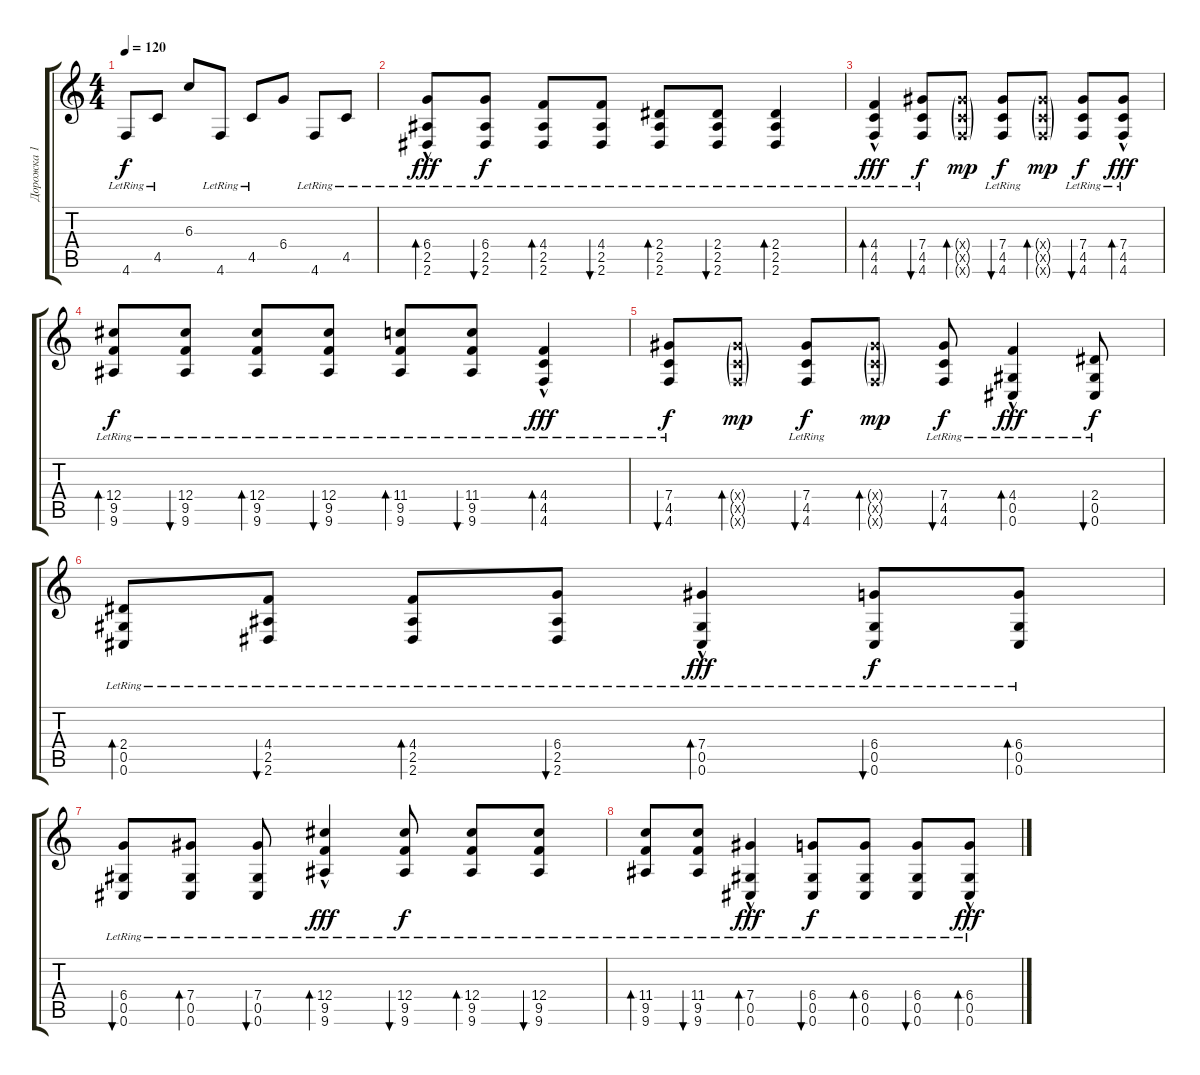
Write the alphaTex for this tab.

\track ("Дорожка 1" "Дорожка 1") {instrument acousticguitarsteel}
\staff {score tabs}
\tuning (Eb4 Bb3 Gb3 Db3 Ab2 Db2) {hide}
\ts (4 4)
\tempo 120
\clef g2
\ks aminor
4.6{lr}.8{dy f} 4.5{lr}.8 6.3.8 4.6{lr}.8 4.5{lr}.8 6.4.8 4.6{lr}.8 4.5{lr}.8 |
(6.4{hac} 2.5{hac} 2.6{hac lr}).8{bd 60 dy fff} (6.4 2.5{lr} 2.6).8{bu 60 dy f} (4.4 2.5{lr} 2.6).8{bd 60} (4.4 2.5{lr} 2.6).8{bu 60} (2.4 2.5{lr} 2.6).8{bd 60} (2.4 2.5{lr} 2.6).8{bu 60} (2.4 2.5{lr} 2.6).4{bd 60} |
(4.4{hac} 4.5{hac lr} 4.6{hac}).4{bd 60 dy fff} (7.4 4.5{lr} 4.6).8{bu 60 dy f} (7.4{g x} 4.5{g x} 4.6{g x}).8{bd 60 dy mp} (7.4 4.5{lr} 4.6).8{bu 60 dy f} (7.4{g x} 4.5{g x} 4.6{g x}).8{bd 60 dy mp} (7.4 4.5{lr} 4.6).8{bu 60 dy f} (7.4{hac} 4.5{hac lr} 4.6{hac}).8{bd 60 dy fff} |
(12.4 9.5{lr} 9.6).8{bd 60 dy f} (12.4 9.5{lr} 9.6).8{bu 60} (12.4 9.5{lr} 9.6).8{bd 60} (12.4 9.5{lr} 9.6).8{bu 60} (11.4 9.5{lr} 9.6).8{bd 60} (11.4 9.5{lr} 9.6).8{bu 60} (4.4{hac} 4.5{hac lr} 4.6{hac}).4{bd 60 dy fff} |
(7.4 4.5{lr} 4.6).8{bu 60 dy f} (7.4{g x} 4.5{g x} 4.6{g x}).8{bd 60 dy mp} (7.4 4.5{lr} 4.6).8{bu 60 dy f} (7.4{g x} 4.5{g x} 4.6{g x}).8{bd 60 dy mp} (7.4 4.5{lr} 4.6).8{bu 60 dy f} (4.4{hac} 0.5{hac lr} 0.6{hac}).4{bd 60 dy fff} (2.4 0.5{lr} 0.6).8{bu 60 dy f} |
(2.4 0.5{lr} 0.6).8{bd 60} (4.4 2.5{lr} 2.6).8{bu 60} (4.4 2.5{lr} 2.6).8{bd 60} (6.4 2.5{lr} 2.6).8{bu 60} (7.4 0.5{lr} 0.6{hac}).4{bd 60 dy fff} (6.4 0.5{lr} 0.6).8{bu 60 dy f} (6.4 0.5{lr} 0.6).8{bd 60} |
(6.4 0.5{lr} 0.6).8{bu 60} (7.4 0.5{lr} 0.6).8{bd 60} (7.4 0.5{lr} 0.6).8{bu 60} (12.4 9.5{lr} 9.6{hac}).4{bd 60 dy fff} (12.4 9.5{lr} 9.6).8{bu 60 dy f} (12.4 9.5{lr} 9.6).8{bd 60} (12.4 9.5{lr} 9.6).8{bu 60} |
(11.4 9.5{lr} 9.6).8{bd 60} (11.4 9.5{lr} 9.6).8{bu 60} (7.4{hac} 0.5{lr} 0.6).4{bd 60 dy fff} (6.4 0.5{lr} 0.6).8{bu 60 dy f} (6.4 0.5{lr} 0.6).8{bd 60} (6.4 0.5{lr} 0.6).8{bu 60} (6.4{hac} 0.5{hac lr} 0.6{hac}).8{bd 60 dy fff}
